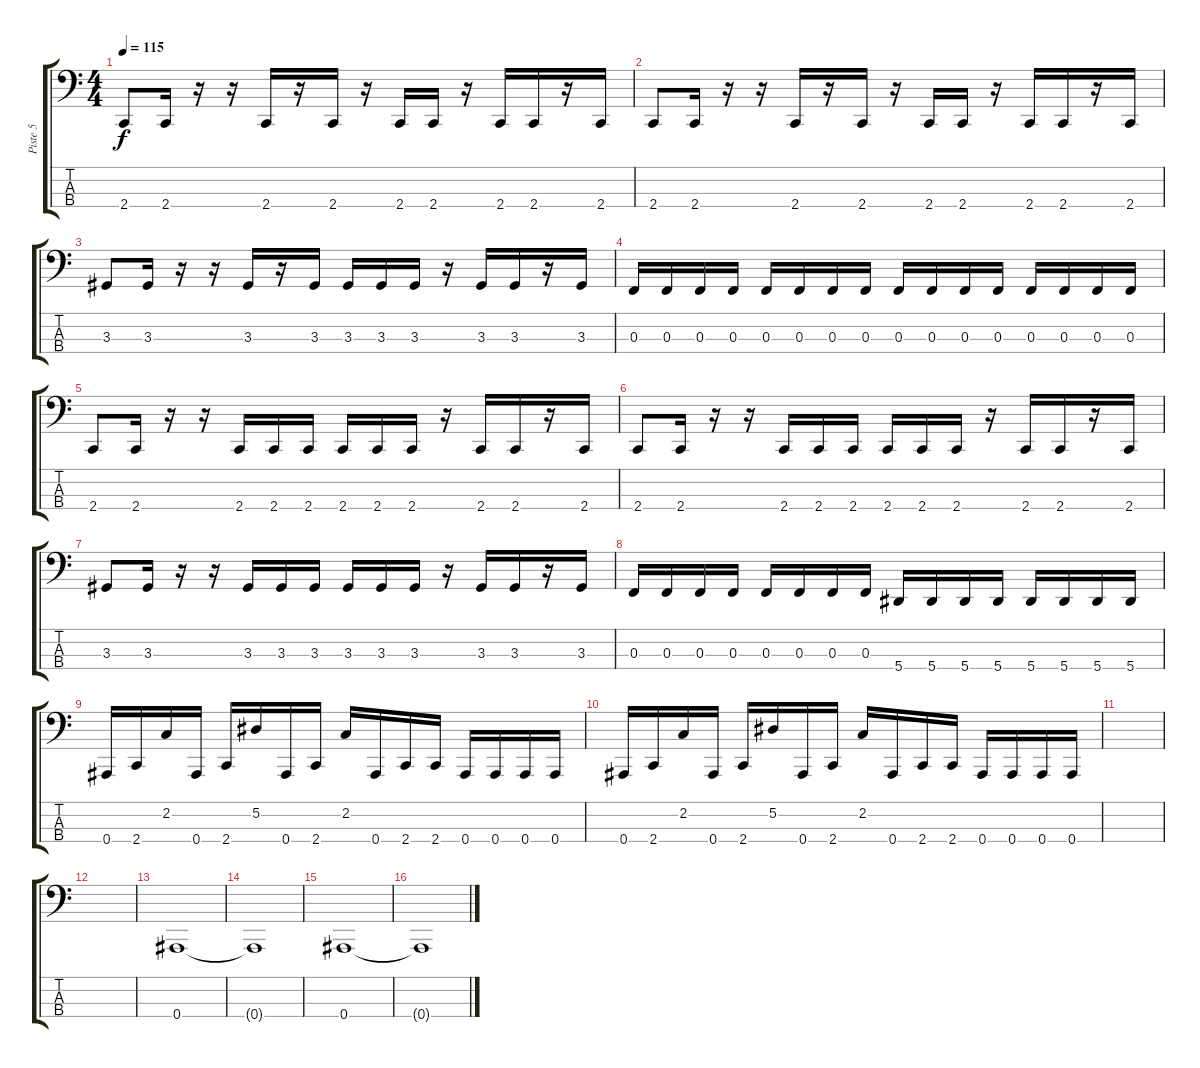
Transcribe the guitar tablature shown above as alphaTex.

\track ("Piste 5" "Piste 5") {instrument electricbasspick}
\staff {score tabs}
\tuning (Eb2 Bb1 F1 Bb0) {hide}
\ts (4 4)
\tempo 115
\clef f4
\ks c
2.4.8{dy f} 2.4.16 r.16 r.16 2.4.16 r.16 2.4.16 r.16 2.4.16 2.4.16 r.16 2.4.16 2.4.16 r.16 2.4.16 |
2.4.8 2.4.16 r.16 r.16 2.4.16 r.16 2.4.16 r.16 2.4.16 2.4.16 r.16 2.4.16 2.4.16 r.16 2.4.16 |
3.3.8 3.3.16 r.16 r.16 3.3.16 r.16 3.3.16 3.3.16 3.3.16 3.3.16 r.16 3.3.16 3.3.16 r.16 3.3.16 |
0.3.16 0.3.16 0.3.16 0.3.16 0.3.16 0.3.16 0.3.16 0.3.16 0.3.16 0.3.16 0.3.16 0.3.16 0.3.16 0.3.16 0.3.16 0.3.16 |
2.4.8 2.4.16 r.16 r.16 2.4.16 2.4.16 2.4.16 2.4.16 2.4.16 2.4.16 r.16 2.4.16 2.4.16 r.16 2.4.16 |
2.4.8 2.4.16 r.16 r.16 2.4.16 2.4.16 2.4.16 2.4.16 2.4.16 2.4.16 r.16 2.4.16 2.4.16 r.16 2.4.16 |
3.3.8 3.3.16 r.16 r.16 3.3.16 3.3.16 3.3.16 3.3.16 3.3.16 3.3.16 r.16 3.3.16 3.3.16 r.16 3.3.16 |
0.3.16 0.3.16 0.3.16 0.3.16 0.3.16 0.3.16 0.3.16 0.3.16 5.4.16 5.4.16 5.4.16 5.4.16 5.4.16 5.4.16 5.4.16 5.4.16 |
0.4.16 2.4.16 2.2.16 0.4.16 2.4.16 5.2.16 0.4.16 2.4.16 2.2.16 0.4.16 2.4.16 2.4.16 0.4.16 0.4.16 0.4.16 0.4.16 |
0.4.16 2.4.16 2.2.16 0.4.16 2.4.16 5.2.16 0.4.16 2.4.16 2.2.16 0.4.16 2.4.16 2.4.16 0.4.16 0.4.16 0.4.16 0.4.16 |
|
|
0.4.1 |
0.4{t}.1 |
0.4.1 |
0.4{t}.1
